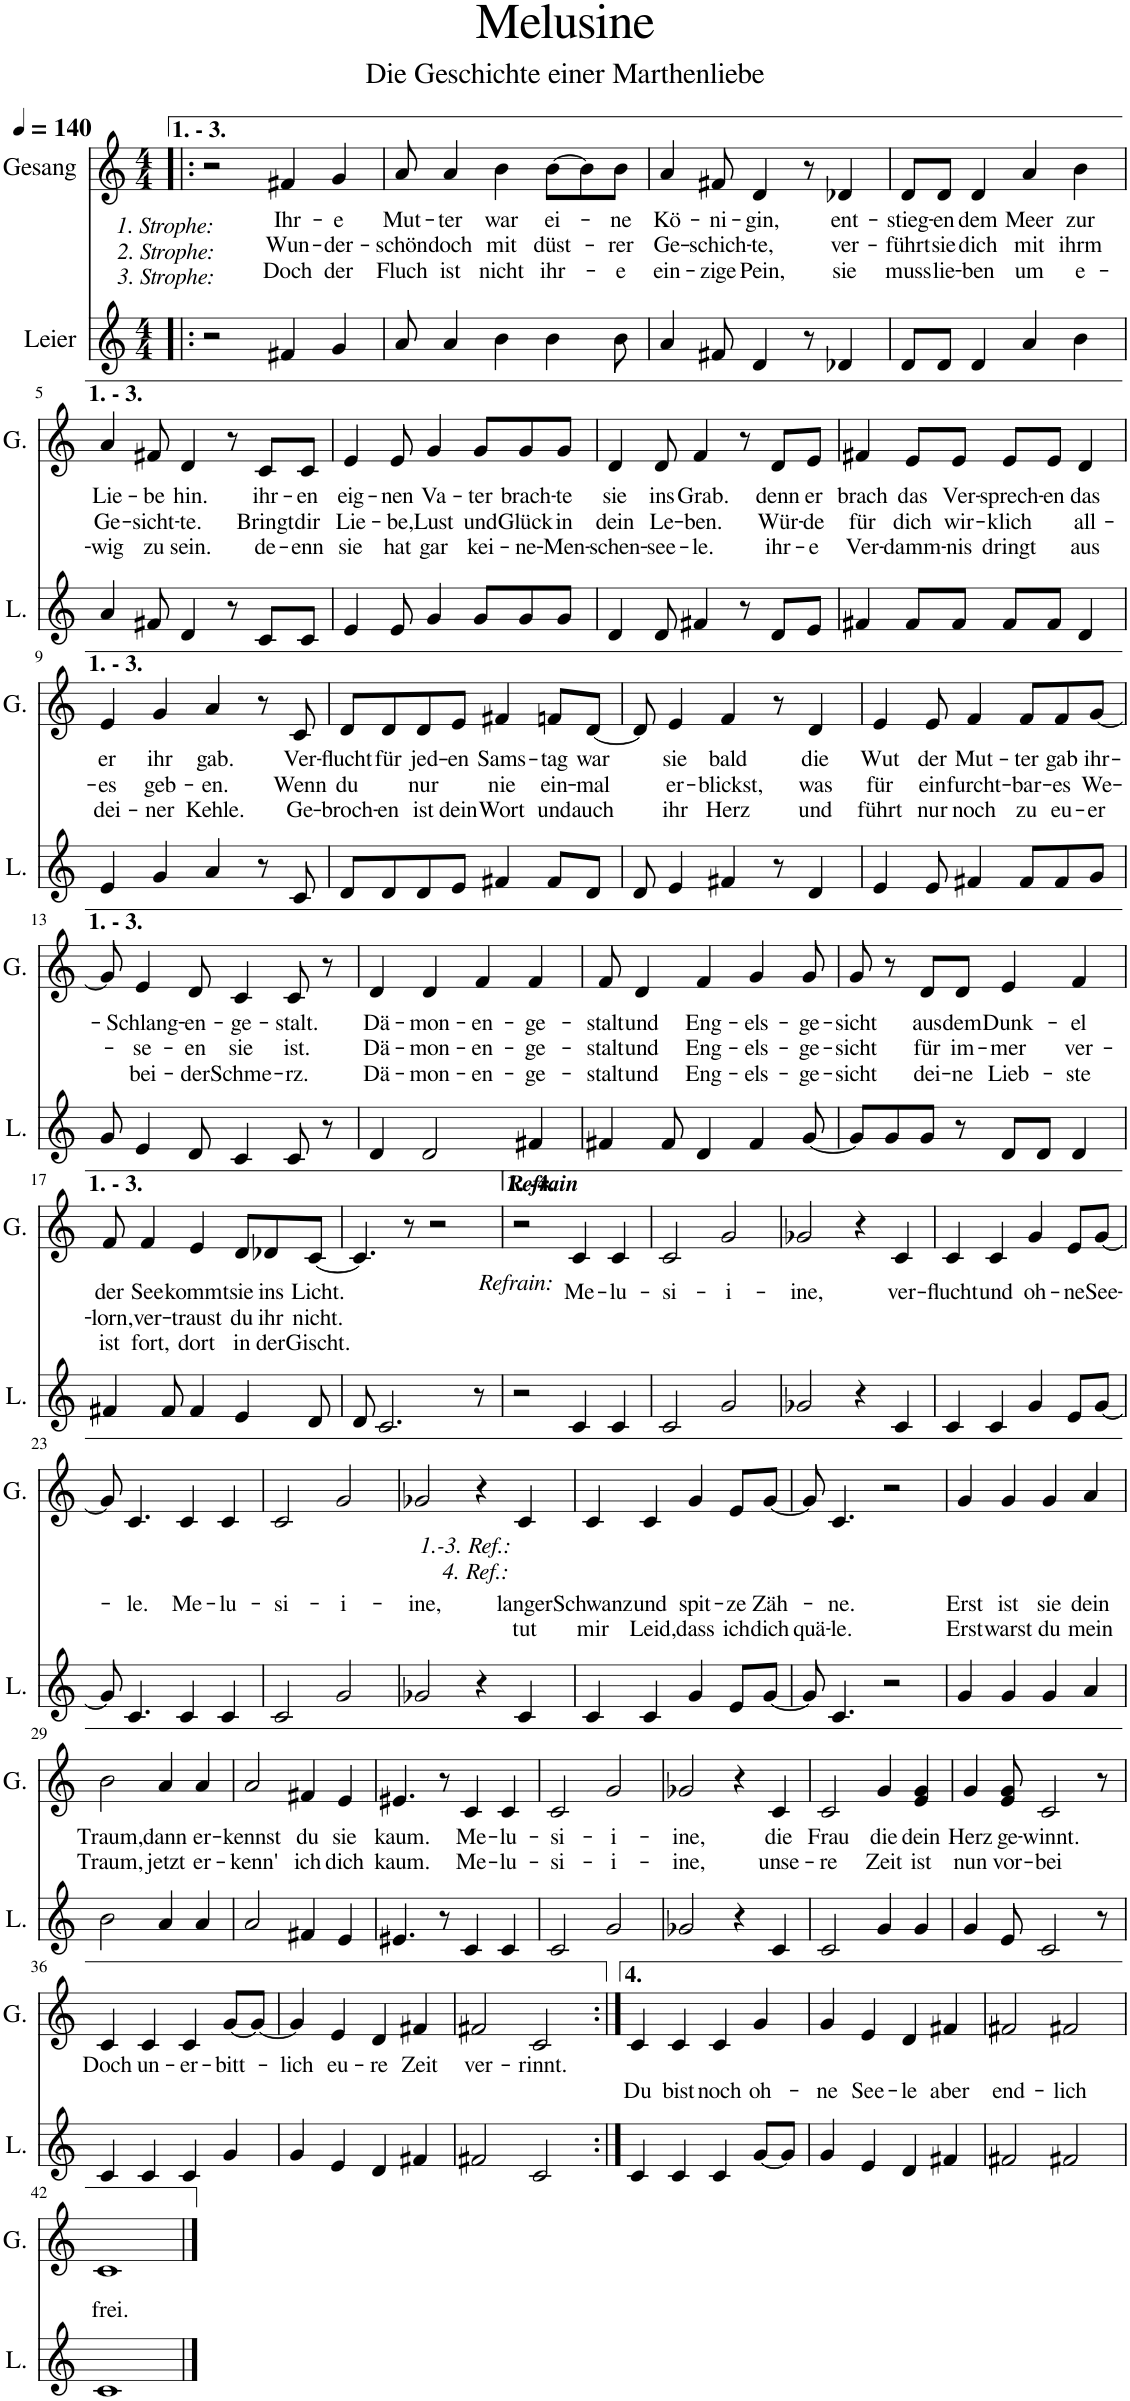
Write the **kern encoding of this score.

**kern	**kern	**text	**text	**text
*part2	*part1	*part1	*part1	*part1
*staff2	*staff1	*staff1	*staff1	*staff1
*I"Leier	*I"Gesang	*	*	*
*I'L.	*I'G.	*	*	*
*clefG2	*clefG2	*	*	*
*k[]	*k[]	*	*	*
*M4/4	*M4/4	*	*	*
*MM140	*MM140	*	*	*
=1!|:	=1!|:	=1!|:	=1!|:	=1!|:
!	!LO:TX:b:i:t=1. Strophe&colon;	!	!	!
!	!LO:TX:b:t=2. Strophe&colon;	!	!	!
!	!LO:TX:b:t=3. Strophe&colon;	!	!	!
2r	2r	.	.	.
!	!	!LO:LY:b	!LO:LY:b	!LO:LY:b
4f#X/	4f#X/	Ihr-	Wun-	Doch
!	!	!LO:LY:b	!LO:LY:b	!LO:LY:b
4g/	4g/	-e	-der-	der
=2	=2	=2	=2	=2
!	!	!LO:LY:b	!LO:LY:b	!LO:LY:b
8a/	8a/	Mut-	-schön	Fluch
!	!	!LO:LY:b	!LO:LY:b	!LO:LY:b
4a/	4a/	-ter	doch	ist
!	!	!LO:LY:b	!LO:LY:b	!LO:LY:b
4b\	4b\	war	mit	nicht
!	!	!LO:LY:b	!LO:LY:b	!LO:LY:b
4b\	[8b\L	ei-	düst-	ihr-
.	8b\]	.	.	.
!	!	!LO:LY:b	!LO:LY:b	!LO:LY:b
8b\	8b\J	-ne	-rer	-e
=3	=3	=3	=3	=3
!	!	!LO:LY:b	!LO:LY:b	!LO:LY:b
4a/	4a/	Kö-	Ge-	ein-
!	!	!LO:LY:b	!LO:LY:b	!LO:LY:b
8f#X/	8f#X/	-ni-	-schich-	-zige
!	!	!LO:LY:b	!LO:LY:b	!LO:LY:b
4d/	4d/	-gin,	-te,	Pein,
8r	8r	.	.	.
!	!	!LO:LY:b	!LO:LY:b	!LO:LY:b
4d-X/	4d-X/	ent-	ver-	sie
=4	=4	=4	=4	=4
!	!	!LO:LY:b	!LO:LY:b	!LO:LY:b
8d/L	8d/L	-stieg-	-führt	muss
!	!	!LO:LY:b	!LO:LY:b	!LO:LY:b
8d/J	8d/J	-en	sie	lie-
!	!	!LO:LY:b	!LO:LY:b	!LO:LY:b
4d/	4d/	dem	dich	-ben
!	!	!LO:LY:b	!LO:LY:b	!LO:LY:b
4a/	4a/	Meer	mit	um
!	!	!LO:LY:b	!LO:LY:b	!LO:LY:b
4b\	4b\	zur	ihrm	e-
!!LO:LB:g=z
=5	=5	=5	=5	=5
!	!	!LO:LY:b	!LO:LY:b	!LO:LY:b
4a/	4a/	Lie-	Ge-	-wig
!	!	!LO:LY:b	!LO:LY:b	!LO:LY:b
8f#X/	8f#X/	-be	-sicht-	zu
!	!	!LO:LY:b	!LO:LY:b	!LO:LY:b
4d/	4d/	hin.	-te.	sein.
8r	8r	.	.	.
!	!	!LO:LY:b	!LO:LY:b	!LO:LY:b
8c/L	8c/L	ihr-	Bringt	de-
!	!	!LO:LY:b	!LO:LY:b	!LO:LY:b
8c/J	8c/J	-en	dir	-enn
=6	=6	=6	=6	=6
!	!	!LO:LY:b	!LO:LY:b	!LO:LY:b
4e/	4e/	eig-	Lie-	sie
!	!	!LO:LY:b	!LO:LY:b	!LO:LY:b
8e/	8e/	-nen	-be,	hat
!	!	!LO:LY:b	!LO:LY:b	!LO:LY:b
4g/	4g/	Va-	Lust	gar
!	!	!LO:LY:b	!LO:LY:b	!LO:LY:b
8g/L	8g/L	-ter	und	kei-
!	!	!LO:LY:b	!LO:LY:b	!LO:LY:b
8g/	8g/	brach-	Glück	-ne-
!	!	!LO:LY:b	!LO:LY:b	!LO:LY:b
8g/J	8g/J	-te	in	-Men-
=7	=7	=7	=7	=7
!	!	!LO:LY:b	!LO:LY:b	!LO:LY:b
4d/	4d/	sie	dein	-schen-
!	!	!LO:LY:b	!LO:LY:b	!LO:LY:b
8d/	8d/	ins	Le-	-see-
!	!	!LO:LY:b	!LO:LY:b	!LO:LY:b
4f#X/	4f/	Grab.	-ben.	-le.
8r	8r	.	.	.
!	!	!LO:LY:b	!LO:LY:b	!LO:LY:b
8d/L	8d/L	denn	Wür-	ihr-
!	!	!LO:LY:b	!LO:LY:b	!LO:LY:b
8e/J	8e/J	er	-de	-e
=8	=8	=8	=8	=8
!	!	!LO:LY:b	!LO:LY:b	!LO:LY:b
4f#X/	4f#X/	brach	für	Ver-
!	!	!LO:LY:b	!LO:LY:b	!LO:LY:b
8f#/L	8e/L	das	dich	-damm-
!	!	!LO:LY:b	!LO:LY:b	!LO:LY:b
8f#/J	8e/J	Ver-	wir-	-nis
!	!	!LO:LY:b	!LO:LY:b	!LO:LY:b
8f#/L	8e/L	-sprech-	-klich	dringt
!	!	!LO:LY:b	!	!
8f#/J	8e/J	-en	.	.
!	!	!LO:LY:b	!LO:LY:b	!LO:LY:b
4d/	4d/	das	all-	aus
!!LO:LB:g=z
=9	=9	=9	=9	=9
!	!	!LO:LY:b	!LO:LY:b	!LO:LY:b
4e/	4e/	er	-es	dei-
!	!	!LO:LY:b	!LO:LY:b	!LO:LY:b
4g/	4g/	ihr	geb-	-ner
!	!	!LO:LY:b	!LO:LY:b	!LO:LY:b
4a/	4a/	gab.	-en.	Kehle.
8r	8r	.	.	.
!	!	!LO:LY:b	!LO:LY:b	!LO:LY:b
8c/	8c/	Ver-	Wenn	Ge-
=10	=10	=10	=10	=10
!	!	!LO:LY:b	!LO:LY:b	!LO:LY:b
8d/L	8d/L	-flucht	du	-broch-
!	!	!LO:LY:b	!	!LO:LY:b
8d/	8d/	für	.	-en
!	!	!LO:LY:b	!LO:LY:b	!LO:LY:b
8d/	8d/	jed-	nur	ist
!	!	!LO:LY:b	!	!LO:LY:b
8e/J	8e/J	-en	.	dein
!	!	!LO:LY:b	!LO:LY:b	!LO:LY:b
4f#X/	4f#X/	Sams-	nie	Wort
!	!	!LO:LY:b	!LO:LY:b	!LO:LY:b
8f#/L	8fn/L	-tag	ein-	und
!	!	!LO:LY:b	!LO:LY:b	!LO:LY:b
8d/J	[8d/J	war	-mal	auch
=11	=11	=11	=11	=11
8d/	8d/]	.	.	.
!	!	!LO:LY:b	!LO:LY:b	!LO:LY:b
4e/	4e/	sie	er-	ihr
!	!	!LO:LY:b	!LO:LY:b	!LO:LY:b
4f#X/	4f/	bald	-blickst,	Herz
8r	8r	.	.	.
!	!	!LO:LY:b	!LO:LY:b	!LO:LY:b
4d/	4d/	die	was	und
=12	=12	=12	=12	=12
!	!	!LO:LY:b	!LO:LY:b	!LO:LY:b
4e/	4e/	Wut	für	führt
!	!	!LO:LY:b	!LO:LY:b	!LO:LY:b
8e/	8e/	der	ein	nur
!	!	!LO:LY:b	!LO:LY:b	!LO:LY:b
4f#X/	4f/	Mut-	furcht-	noch
!	!	!LO:LY:b	!LO:LY:b	!LO:LY:b
8f#/L	8f/L	-ter	-bar-	zu
!	!	!LO:LY:b	!LO:LY:b	!LO:LY:b
8f#/	8f/	gab	-es	eu-
!	!	!LO:LY:b	!LO:LY:b	!LO:LY:b
8g/J	[8g/J	ihr-	We-	-er
!!LO:LB:g=z
=13	=13	=13	=13	=13
8g/	8g/]	.	.	.
!	!	!LO:LY:b	!LO:LY:b	!LO:LY:b
4e/	4e/	-Schlang-	-se-	bei-
!	!	!LO:LY:b	!LO:LY:b	!LO:LY:b
8d/	8d/	-en-	-en	-der
!	!	!LO:LY:b	!LO:LY:b	!LO:LY:b
4c/	4c/	-ge-	sie	Schme-
!	!	!LO:LY:b	!LO:LY:b	!LO:LY:b
8c/	8c/	-stalt.	ist.	-rz.
8r	8r	.	.	.
=14	=14	=14	=14	=14
!	!	!LO:LY:b	!LO:LY:b	!LO:LY:b
4d/	4d/	Dä-	Dä-	Dä-
!	!	!LO:LY:b	!LO:LY:b	!LO:LY:b
2d/	4d/	-mon-	-mon-	-mon-
!	!	!LO:LY:b	!LO:LY:b	!LO:LY:b
.	4f/	-en-	-en-	-en-
!	!	!LO:LY:b	!LO:LY:b	!LO:LY:b
4f#X/	4f/	-ge-	-ge-	-ge-
=15	=15	=15	=15	=15
!	!	!LO:LY:b	!LO:LY:b	!LO:LY:b
4f#X/	8f/	-stalt	-stalt	-stalt
!	!	!LO:LY:b	!LO:LY:b	!LO:LY:b
.	4d/	und	und	und
8f#/	.	.	.	.
!	!	!LO:LY:b	!LO:LY:b	!LO:LY:b
4d/	4f/	Eng-	Eng-	Eng-
!	!	!LO:LY:b	!LO:LY:b	!LO:LY:b
4f#/	4g/	-els-	-els-	-els-
!	!	!LO:LY:b	!LO:LY:b	!LO:LY:b
[8g/	8g/	-ge-	-ge-	-ge-
=16	=16	=16	=16	=16
!	!	!LO:LY:b	!LO:LY:b	!LO:LY:b
8g/L]	8g/	-sicht	-sicht	-sicht
8g/	8r	.	.	.
!	!	!LO:LY:b	!LO:LY:b	!LO:LY:b
8g/J	8d/L	aus	für	dei-
!	!	!LO:LY:b	!LO:LY:b	!LO:LY:b
8r	8d/J	dem	im-	-ne
!	!	!LO:LY:b	!LO:LY:b	!LO:LY:b
8d/L	4e/	Dunk-	-mer	Lieb-
8d/J	.	.	.	.
!	!	!LO:LY:b	!LO:LY:b	!LO:LY:b
4d/	4f/	-el	ver-	-ste
!!LO:LB:g=z
=17	=17	=17	=17	=17
!	!	!LO:LY:b	!LO:LY:b	!LO:LY:b
4f#X/	8f/	der	-lorn,	ist
!	!	!LO:LY:b	!LO:LY:b	!LO:LY:b
.	4f/	See	ver-	fort,
8f#/	.	.	.	.
!	!	!LO:LY:b	!LO:LY:b	!LO:LY:b
4f#/	4e/	kommt	-traust	dort
!	!	!LO:LY:b	!LO:LY:b	!LO:LY:b
4e/	8d/L	sie	du	in
!	!	!LO:LY:b	!LO:LY:b	!LO:LY:b
.	8d-X/	ins	ihr	der
!	!	!LO:LY:b	!LO:LY:b	!LO:LY:b
8d/	[8c/J	Licht.	nicht.	Gischt.
=18	=18	=18	=18	=18
8d/	4.c/]	.	.	.
2.c/	.	.	.	.
.	8r	.	.	.
.	2r	.	.	.
8r	.	.	.	.
=19	=19	=19	=19	=19
2r	2r	.	.	.
!	!LO:TX:b:i:t=Refrain&colon;	!	!	!
!	!	!LO:LY:b	!	!
4c/	4c/	-Me-	.	.
!	!	!LO:LY:b	!	!
4c/	4c/	-lu-	.	.
=20	=20	=20	=20	=20
!	!	!LO:LY:b	!	!
2c/	2c/	-si-	.	.
!	!	!LO:LY:b	!	!
2g/	2g/	-i-	.	.
=21	=21	=21	=21	=21
!	!	!LO:LY:b	!	!
2g-X/	2g-X/	-ine,	.	.
4r	4r	.	.	.
!	!	!LO:LY:b	!	!
4c/	4c/	ver-	.	.
=22	=22	=22	=22	=22
!	!	!LO:LY:b	!	!
4c/	4c/	-flucht	.	.
!	!	!LO:LY:b	!	!
4c/	4c/	und	.	.
!	!	!LO:LY:b	!	!
4g/	4g/	oh-	.	.
!	!	!LO:LY:b	!	!
8e/L	8e/L	-ne	.	.
!	!	!LO:LY:b	!	!
[8g/J	[8g/J	See-	.	.
!!LO:LB:g=z
=23	=23	=23	=23	=23
8g/]	8g/]	.	.	.
!	!	!LO:LY:b	!	!
4.c/	4.c/	-le.	.	.
!	!	!LO:LY:b	!	!
4c/	4c/	Me-	.	.
!	!	!LO:LY:b	!	!
4c/	4c/	-lu-	.	.
=24	=24	=24	=24	=24
!	!	!LO:LY:b	!	!
2c/	2c/	-si-	.	.
!	!	!LO:LY:b	!	!
2g/	2g/	-i-	.	.
=25	=25	=25	=25	=25
!	!	!LO:LY:b	!	!
2g-X/	2g-X/	-ine,	.	.
!	!LO:TX:b:i:t=1.-3. Ref.&colon;	!	!	!
!	!LO:TX:b:i:t=4. Ref.&colon;	!	!	!
4r	4r	.	.	.
!	!	!LO:LY:b	!LO:LY:b	!
4c/	4c/	langer	tut	.
=26	=26	=26	=26	=26
!	!	!LO:LY:b	!LO:LY:b	!
4c/	4c/	-Schwanz	mir	.
!	!	!LO:LY:b	!LO:LY:b	!
4c/	4c/	und	Leid,	.
!	!	!LO:LY:b	!LO:LY:b	!
4g/	4g/	spit-	dass	.
!	!	!LO:LY:b	!LO:LY:b	!
8e/L	8e/L	-ze	ich	.
!	!	!LO:LY:b	!LO:LY:b	!
[8g/J	[8g/J	Zäh-	dich	.
=27	=27	=27	=27	=27
!	!	!	!LO:LY:b	!
8g/]	8g/]	.	quä-	.
!	!	!LO:LY:b	!LO:LY:b	!
4.c/	4.c/	-ne.	-le.	.
2r	2r	.	.	.
=28	=28	=28	=28	=28
!	!	!LO:LY:b	!LO:LY:b	!
4g/	4g/	Erst	Erst	.
!	!	!LO:LY:b	!LO:LY:b	!
4g/	4g/	ist	warst	.
!	!	!LO:LY:b	!LO:LY:b	!
4g/	4g/	sie	du	.
!	!	!LO:LY:b	!LO:LY:b	!
4a/	4a/	dein	mein	.
!!LO:LB:g=z
=29	=29	=29	=29	=29
!	!	!LO:LY:b	!LO:LY:b	!
2b\	2b\	Traum,	Traum,	.
!	!	!LO:LY:b	!LO:LY:b	!
4a/	4a/	dann	jetzt	.
!	!	!LO:LY:b	!LO:LY:b	!
4a/	4a/	er-	er-	.
=30	=30	=30	=30	=30
!	!	!LO:LY:b	!LO:LY:b	!
2a/	2a/	-kennst	-kenn'	.
!	!	!LO:LY:b	!LO:LY:b	!
4f#X/	4f#X/	du	ich	.
!	!	!LO:LY:b	!LO:LY:b	!
4e/	4e/	sie	dich	.
=31	=31	=31	=31	=31
!	!	!LO:LY:b	!LO:LY:b	!
4.e#X/	4.e#X/	kaum.	kaum.	.
8r	8r	.	.	.
!	!	!LO:LY:b	!LO:LY:b	!
4c/	4c/	Me-	Me-	.
!	!	!LO:LY:b	!LO:LY:b	!
4c/	4c/	-lu-	-lu-	.
=32	=32	=32	=32	=32
!	!	!LO:LY:b	!LO:LY:b	!
2c/	2c/	-si-	-si-	.
!	!	!LO:LY:b	!LO:LY:b	!
2g/	2g/	-i-	-i-	.
=33	=33	=33	=33	=33
!	!	!LO:LY:b	!LO:LY:b	!
2g-X/	2g-X/	-ine,	-ine,	.
4r	4r	.	.	.
!	!	!LO:LY:b	!LO:LY:b	!
4c/	4c/	die	unse-	.
=34	=34	=34	=34	=34
!	!	!LO:LY:b	!LO:LY:b	!
2c/	2c/	Frau	-re	.
!	!	!LO:LY:b	!LO:LY:b	!
4g/	4g/	die	Zeit	.
!	!	!LO:LY:b	!LO:LY:b	!
4g/	4e/ 4g/	dein	ist	.
=35	=35	=35	=35	=35
!	!	!LO:LY:b	!LO:LY:b	!
4g/	4g/	Herz	nun	.
!	!	!LO:LY:b	!LO:LY:b	!
8e/	8e/ 8g/	ge-	vor-	.
!	!	!LO:LY:b	!LO:LY:b	!
2c/	2c/	-winnt.	-bei	.
8r	8r	.	.	.
!!LO:LB:g=z
=36	=36	=36	=36	=36
!	!	!LO:LY:b	!	!
4c/	4c/	Doch	.	.
!	!	!LO:LY:b	!	!
4c/	4c/	un-	.	.
!	!	!LO:LY:b	!	!
4c/	4c/	-er-	.	.
!	!	!LO:LY:b	!	!
4g/	[8g/L	-bitt-	.	.
.	8g/J_	.	.	.
=37	=37	=37	=37	=37
!	!	!LO:LY:b	!	!
4g/	4g/]	-lich	.	.
!	!	!LO:LY:b	!	!
4e/	4e/	eu-	.	.
!	!	!LO:LY:b	!	!
4d/	4d/	-re	.	.
!	!	!LO:LY:b	!	!
4f#X/	4f#X/	Zeit	.	.
=38	=38	=38	=38	=38
!	!	!LO:LY:b	!	!
2f#X/	2f#X/	ver-	.	.
!	!	!LO:LY:b	!	!
2c/	2c/	-rinnt.	.	.
=39:|!	=39:|!	=39:|!	=39:|!	=39:|!
!	!	!	!LO:LY:b	!
4c/	4c/	.	Du	.
!	!	!	!LO:LY:b	!
4c/	4c/	.	bist	.
!	!	!	!LO:LY:b	!
4c/	4c/	.	noch	.
!	!	!	!LO:LY:b	!
[8g/L	4g/	.	oh-	.
8g/J]	.	.	.	.
=40	=40	=40	=40	=40
!	!	!	!LO:LY:b	!
4g/	4g/	.	-ne	.
!	!	!	!LO:LY:b	!
4e/	4e/	.	See-	.
!	!	!	!LO:LY:b	!
4d/	4d/	.	-le	.
!	!	!	!LO:LY:b	!
4f#X/	4f#X/	.	aber	.
=41	=41	=41	=41	=41
!	!	!	!LO:LY:b	!
2f#X/	2f#X/	.	end-	.
!	!	!	!LO:LY:b	!
2f#X/	2f#X/	.	-lich	.
!!LO:LB:g=z
=42	=42	=42	=42	=42
!	!	!	!LO:LY:b	!
1c	1c	.	frei.	.
==	==	==	==	==
*-	*-	*-	*-	*-
